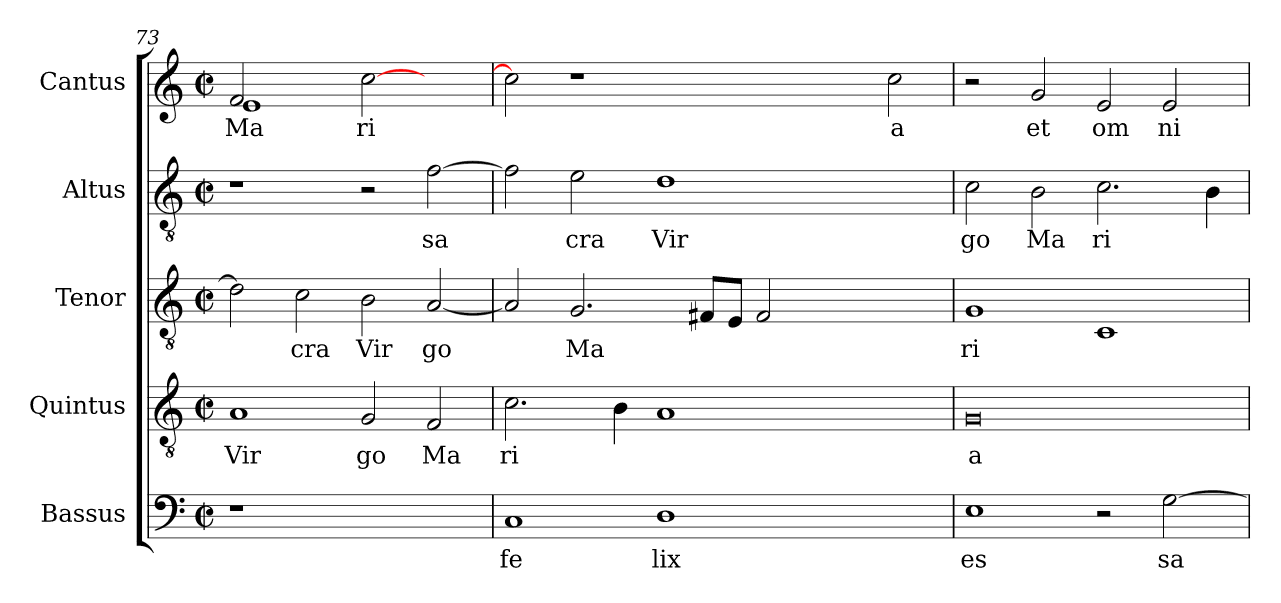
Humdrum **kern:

**kern	**text	**kern	**text	**kern	**text	**kern	**text	**kern	**text
*part5	*part5	*part4	*part4	*part3	*part3	*part2	*part2	*part1	*part1
*staff5	*staff5	*staff4	*staff4	*staff3	*staff3	*staff2	*staff2	*staff1	*staff1
*I"Bassus	*	*I"Quintus	*	*I"Tenor	*	*I"Altus	*	*I"Cantus	*
*clefF4	*	*clefGv2	*	*clefGv2	*	*clefGv2	*	*clefG2	*
*M2/2	*	*M2/2	*	*M2/2	*	*M2/2	*	*M2/2	*
*met(c|)	*	*met(c|)	*	*met(c|)	*	*met(c|)	*	*met(c|)	*
=73	=73	=73	=73	=73	=73	=73	=73	=73	=73
!	!	!	!LO:LY:b:cj	!	!	!	!	!	!LO:LY:b:cj
*	*	*	*	*	*	*	*	*^	*
!	!	!	!	!	!	!	!	!	!	!LO:LY:b:cj
1r	.	1A	Vir	2d\]	.	1r	.	2f/	1e	Ma
!	!	!	!	!	!LO:LY:b:cj	!	!	!	!	!
.	.	.	.	2c\	cra	.	.	2ryy	.	.
!	!	!	!LO:LY:b:cj	!	!LO:LY:b:cj	!	!	!	!	!LO:LY:b:cj
1ryy	.	2G/	go	2B\	Vir	2r	.	1ryy	[>2cc\	ri
!	!	!	!LO:LY:b:cj	!	!LO:LY:b:cj	!	!LO:LY:b:cj	!	!	!
.	.	2F/	Ma	[<2A/	go	[>2f\	sa	.	2ryy	.
=74	=74	=74	=74	=74	=74	=74	=74	=74	=74	=74
!	!LO:LY:b:cj	!	!LO:LY:b:cj	!	!	!	!	!	!	!
*	*	*	*	*	*	*	*	*v	*v	*
1C	fe	2.c\	ri	2A/]	.	2f\]	.	2cc\]	.
!	!	!	!	!	!LO:LY:b	!	!LO:LY:b:cj	!LO:N:vis=1	!
.	.	.	.	2.G/	Ma	2e\	cra	0r	.
.	.	4B\	.	.	.	.	.	.	.
!	!LO:LY:b:cj	!	!	!	!	!	!LO:LY:b:cj	!	!
1D	lix	1A	.	.	.	1d	Vir	.	.
.	.	.	.	8F#X/L	.	.	.	.	.
.	.	.	.	8E/J	.	.	.	.	.
.	.	.	.	2F#/	.	.	.	.	.
1ryy	.	1ryy	.	1ryy	.	1ryy	.	.	.
!	!	!	!	!	!	!	!	!	!LO:LY:b:cj
.	.	.	.	.	.	.	.	2cc\	a
=75	=75	=75	=75	=75	=75	=75	=75	=75	=75
!	!LO:LY:b:cj	!	!LO:LY:b:cj	!	!LO:LY:b:cj	!	!LO:LY:b:cj	!	!
1E	es	0G	a	1G	ri	2c\	go	2r	.
!	!	!	!	!	!	!	!LO:LY:b:cj	!	!LO:LY:b:cj
.	.	.	.	.	.	2B\	Ma	2g/	et
!	!	!	!	!	!	!	!LO:LY:b:cj	!	!LO:LY:b:cj
2r	.	.	.	1C	.	2.c\	ri	2e/	om
!	!LO:LY:b:cj	!	!	!	!	!	!	!	!LO:LY:b:cj
[>2G\	sa	.	.	.	.	.	.	2e/	ni
.	.	.	.	.	.	4B\	.	.	.
=	=	=	=	=	=	=	=	=	=
*-	*-	*-	*-	*-	*-	*-	*-	*-	*-
